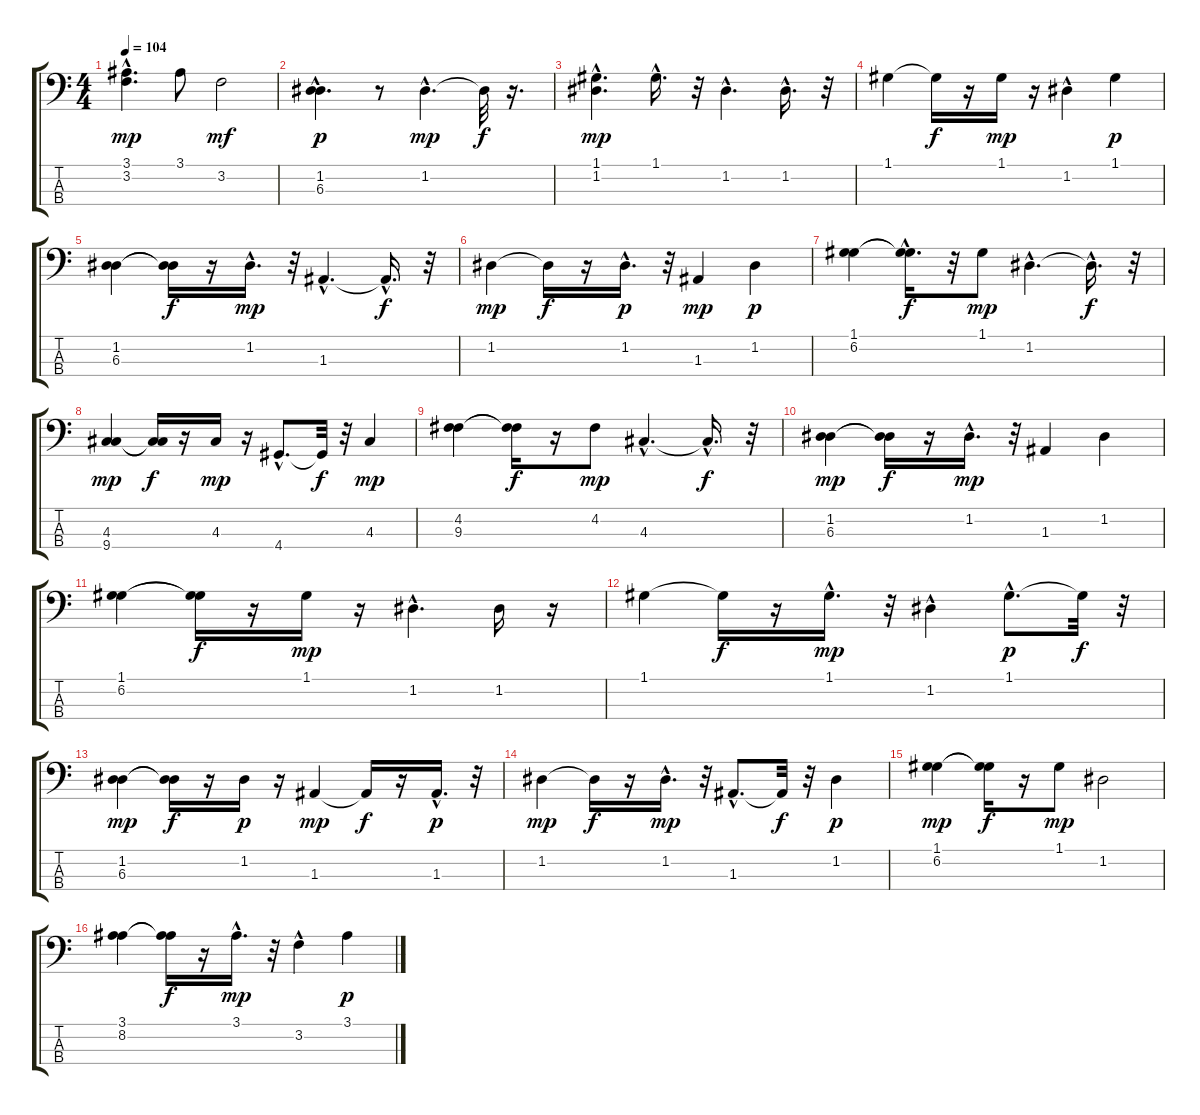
\track "" {instrument electricbassfinger}
\staff {score tabs}
\tuning (G2 D2 A1 E1) {hide}
\ts (4 4)
\tempo 104
\clef f4
\ks c
(3.1{hac} 3.2).4{d dy mp} 3.1.8 3.2.2{dy mf} |
(1.2{hac} 6.3{hac}).4{d dy p} r.8 1.2{hac}.4{d dy mp} 1.2{t}.32{dy f} r.16{d} |
(1.1{hac} 1.2).4{d dy mp} 1.1{hac}.16{d} r.32 1.2{hac}.4{d} 1.2{hac}.16{d} r.32 |
1.1.4 1.1{t}.16{dy f} r.16 1.1.16{dy mp} r.16 1.2{hac}.4 1.1.4{dy p} |
(1.2 6.3).4 (1.2{t} 6.3{t}).16{dy f} r.16 1.2{hac}.16{d dy mp} r.32 1.3{hac}.4{d} 1.3{hac t}.16{d dy f} r.32 |
1.2.4{dy mp} 1.2{t}.16{dy f} r.16 1.2{hac}.16{d dy p} r.32 1.3.4{dy mp} 1.2.4{dy p} |
(1.1 6.2).4 (1.1{hac t} 6.2{hac t}).16{d dy f} r.32 1.1.8{dy mp} 1.2{hac}.4{d} 1.2{hac t}.16{d dy f} r.32 |
(4.3 9.4).4{dy mp} (4.3{t} 9.4{t}).16{dy f} r.16 4.3.16{dy mp} r.16 4.4{hac}.8{d} 4.4{t}.32{dy f} r.32 4.3.4{dy mp} |
(4.2 9.3).4 (4.2{t} 9.3{t}).16{dy f} r.16 4.2.8{dy mp} 4.3{hac}.4{d} 4.3{hac t}.16{d dy f} r.32 |
(1.2 6.3).4{dy mp} (1.2{t} 6.3{t}).16{dy f} r.16 1.2{hac}.16{d dy mp} r.32 1.3.4 1.2.4 |
(1.1 6.2).4 (1.1{t} 6.2{t}).16{dy f} r.16 1.1.16{dy mp} r.16 1.2{hac}.4{d} 1.2.16 r.16 |
1.1.4 1.1{t}.16{dy f} r.16 1.1{hac}.16{d dy mp} r.32 1.2{hac}.4 1.1{hac}.8{d dy p} 1.1{t}.32{dy f} r.32 |
(1.2 6.3).4{dy mp} (1.2{t} 6.3{t}).16{dy f} r.16 1.2.16{dy p} r.16 1.3.4{dy mp} 1.3{t}.16{dy f} r.16 1.3{hac}.16{d dy p} r.32 |
1.2.4{dy mp} 1.2{t}.16{dy f} r.16 1.2{hac}.16{d dy mp} r.32 1.3{hac}.8{d} 1.3{t}.32{dy f} r.32 1.2.4{dy p} |
(1.1 6.2).4{dy mp} (1.1{t} 6.2{t}).16{dy f} r.16 1.1.8{dy mp} 1.2.2 |
(3.1 8.2).4 (3.1{t} 8.2{t}).16{dy f} r.16 3.1{hac}.16{d dy mp} r.32 3.2{hac}.4 3.1.4{dy p}
